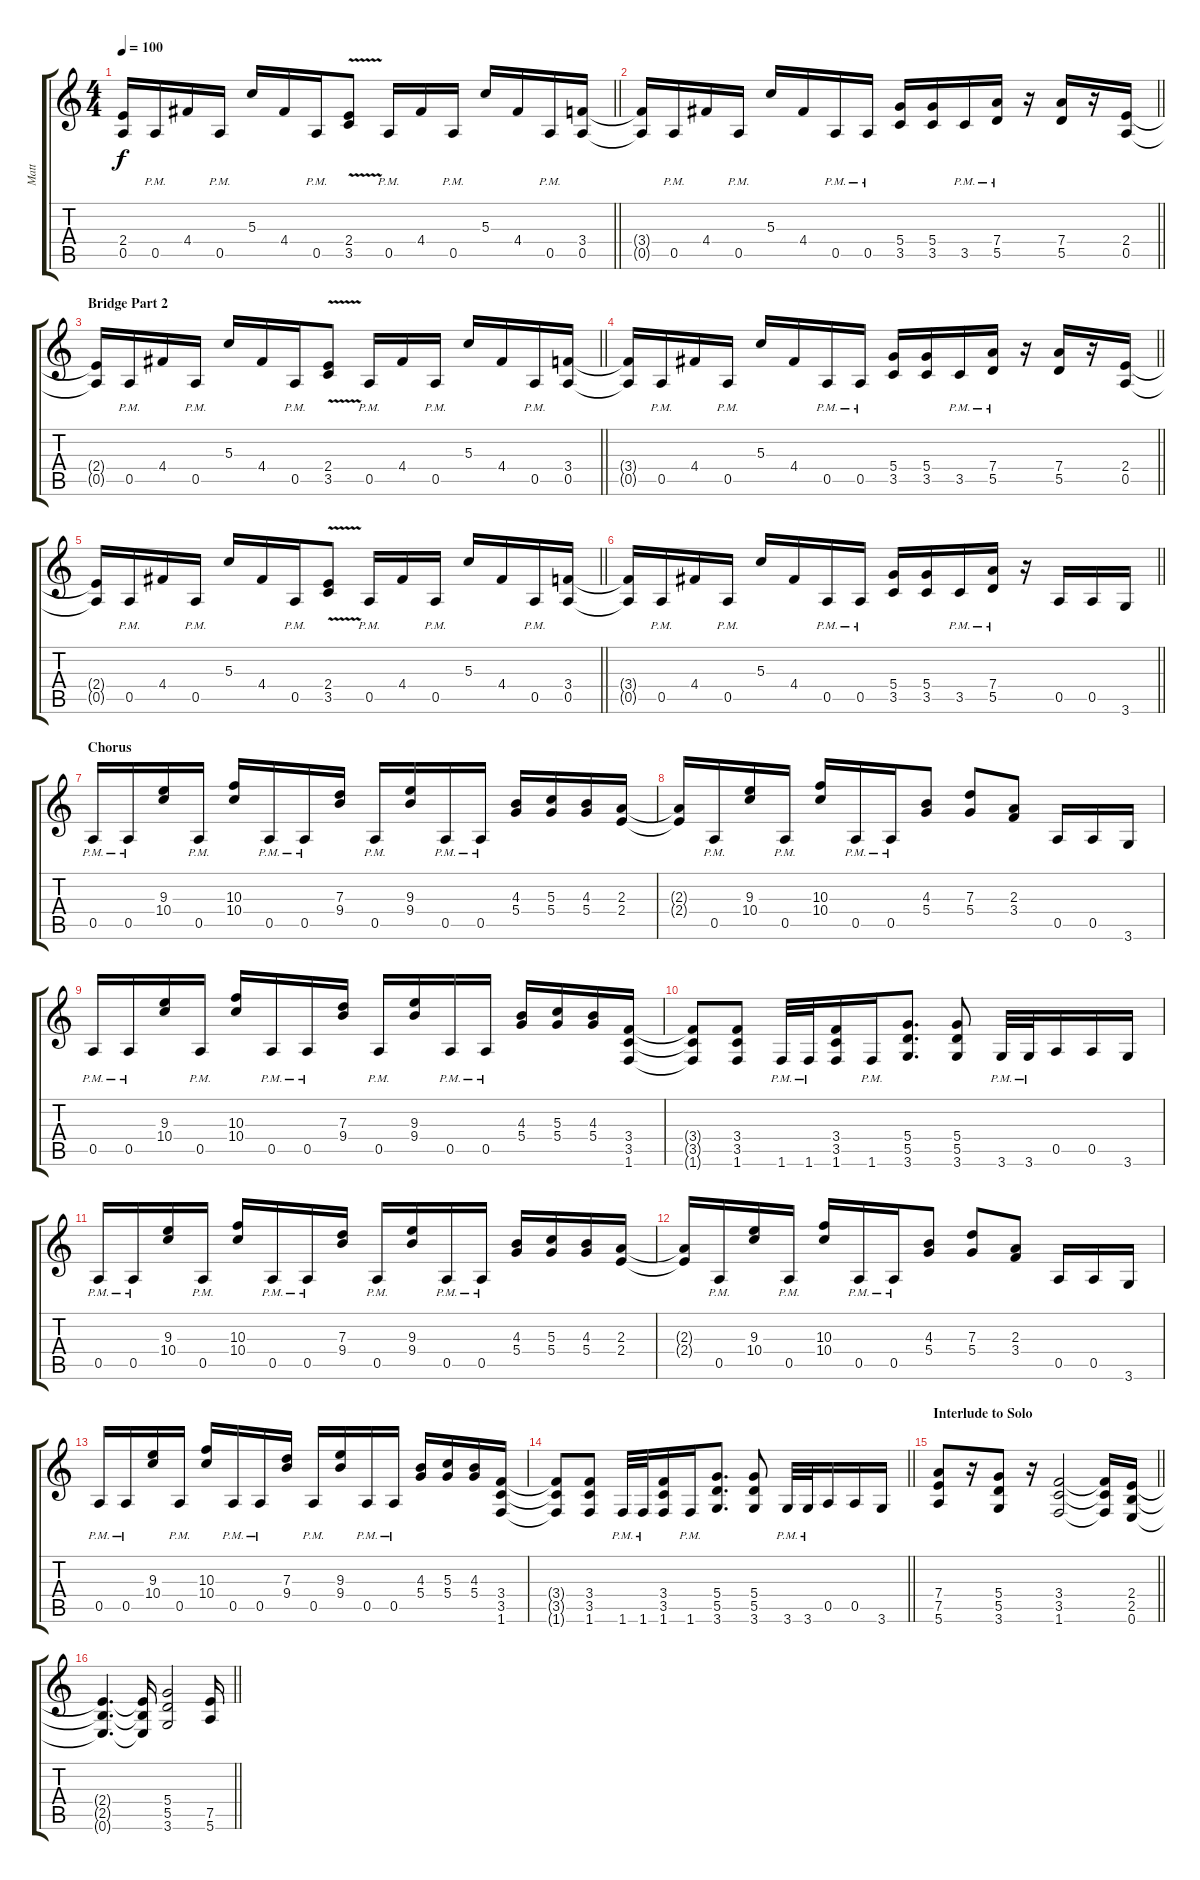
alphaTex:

\track ("Matt" "Matt") {instrument distortionguitar}
\staff {score tabs}
\tuning (E4 B3 G3 D3 A2 E2) {hide}
\ts (4 4)
\tempo 100
\clef g2
\barLineRight lightlight
\ks c
(2.4{t} 0.5{t}).16{dy f} 0.5{pm}.16 4.4.16 0.5{pm}.16 5.3.16 4.4.16 0.5{pm}.16 (2.4{v} 3.5{v}).8 0.5{pm}.16 4.4.16 0.5{pm}.16 5.3.16 4.4.16 0.5{pm}.16 (3.4 0.5).16 |
\barLineRight lightlight
(3.4{t} 0.5{t}).16 0.5{pm}.16 4.4.16 0.5{pm}.16 5.3.16 4.4.16 0.5{pm}.16 0.5{pm}.16 (5.4 3.5).16 (5.4 3.5).16 3.5{pm}.16 (7.4 5.5{pm}).16 r.16 (7.4 5.5).16 r.16 (2.4 0.5).16 |
\section ("" "Bridge Part 2")
\barLineRight lightlight
(2.4{t} 0.5{t}).16 0.5{pm}.16 4.4.16 0.5{pm}.16 5.3.16 4.4.16 0.5{pm}.16 (2.4{v} 3.5{v}).8 0.5{pm}.16 4.4.16 0.5{pm}.16 5.3.16 4.4.16 0.5{pm}.16 (3.4 0.5).16 |
\barLineRight lightlight
(3.4{t} 0.5{t}).16 0.5{pm}.16 4.4.16 0.5{pm}.16 5.3.16 4.4.16 0.5{pm}.16 0.5{pm}.16 (5.4 3.5).16 (5.4 3.5).16 3.5{pm}.16 (7.4 5.5{pm}).16 r.16 (7.4 5.5).16 r.16 (2.4 0.5).16 |
\barLineRight lightlight
(2.4{t} 0.5{t}).16 0.5{pm}.16 4.4.16 0.5{pm}.16 5.3.16 4.4.16 0.5{pm}.16 (2.4{v} 3.5{v}).8 0.5{pm}.16 4.4.16 0.5{pm}.16 5.3.16 4.4.16 0.5{pm}.16 (3.4 0.5).16 |
\barLineRight lightlight
(3.4{t} 0.5{t}).16 0.5{pm}.16 4.4.16 0.5{pm}.16 5.3.16 4.4.16 0.5{pm}.16 0.5{pm}.16 (5.4 3.5).16 (5.4 3.5).16 3.5{pm}.16 (7.4 5.5{pm}).16 r.16 0.5.16 0.5.16 3.6.16 |
\section ("" "Chorus")
0.5{pm}.16 0.5{pm}.16 (9.3 10.4).16 0.5{pm}.16 (10.3 10.4).16 0.5{pm}.16 0.5{pm}.16 (7.3 9.4).16 0.5{pm}.16 (9.3 9.4).16 0.5{pm}.16 0.5{pm}.16 (4.3 5.4).16 (5.3 5.4).16 (4.3 5.4).16 (2.3 2.4).16 |
(2.3{t} 2.4{t}).16 0.5{pm}.16 (9.3 10.4).16 0.5{pm}.16 (10.3 10.4).16 0.5{pm}.16 0.5{pm}.16 (4.3 5.4).8 (7.3 5.4).8 (2.3 3.4).8 0.5.16 0.5.16 3.6.16 |
0.5{pm}.16 0.5{pm}.16 (9.3 10.4).16 0.5{pm}.16 (10.3 10.4).16 0.5{pm}.16 0.5{pm}.16 (7.3 9.4).16 0.5{pm}.16 (9.3 9.4).16 0.5{pm}.16 0.5{pm}.16 (4.3 5.4).16 (5.3 5.4).16 (4.3 5.4).16 (3.4 3.5 1.6).16 |
(3.4{t} 3.5{t} 1.6{t}).8 (3.4 3.5 1.6).8 1.6{pm}.32 1.6{pm}.32 (3.4 3.5 1.6).16 1.6{pm}.16 (5.4 5.5 3.6).8{d} (5.4 5.5 3.6).8 3.6{pm}.32 3.6{pm}.32 0.5.16 0.5.16 3.6.16 |
0.5{pm}.16 0.5{pm}.16 (9.3 10.4).16 0.5{pm}.16 (10.3 10.4).16 0.5{pm}.16 0.5{pm}.16 (7.3 9.4).16 0.5{pm}.16 (9.3 9.4).16 0.5{pm}.16 0.5{pm}.16 (4.3 5.4).16 (5.3 5.4).16 (4.3 5.4).16 (2.3 2.4).16 |
(2.3{t} 2.4{t}).16 0.5{pm}.16 (9.3 10.4).16 0.5{pm}.16 (10.3 10.4).16 0.5{pm}.16 0.5{pm}.16 (4.3 5.4).8 (7.3 5.4).8 (2.3 3.4).8 0.5.16 0.5.16 3.6.16 |
0.5{pm}.16 0.5{pm}.16 (9.3 10.4).16 0.5{pm}.16 (10.3 10.4).16 0.5{pm}.16 0.5{pm}.16 (7.3 9.4).16 0.5{pm}.16 (9.3 9.4).16 0.5{pm}.16 0.5{pm}.16 (4.3 5.4).16 (5.3 5.4).16 (4.3 5.4).16 (3.4 3.5 1.6).16 |
\barLineRight lightlight
(3.4{t} 3.5{t} 1.6{t}).8 (3.4 3.5 1.6).8 1.6{pm}.32 1.6{pm}.32 (3.4 3.5 1.6).16 1.6{pm}.16 (5.4 5.5 3.6).8{d} (5.4 5.5 3.6).8 3.6{pm}.32 3.6{pm}.32 0.5.16 0.5.16 3.6.16 |
\section ("" "Interlude to Solo")
\barLineRight lightlight
(7.4 7.5 5.6).8 r.16 (5.4 5.5 3.6).8 r.16 (3.4 3.5 1.6).2 (3.4{t} 3.5{t} 1.6{t}).16 (2.4 2.5 0.6).16 |
\barLineRight lightlight
(2.4{t} 2.5{t} 0.6{t}).4{d} (2.4{t} 2.5{t} 0.6{t}).16 (5.4 5.5 3.6).2 (7.5 5.6).16
